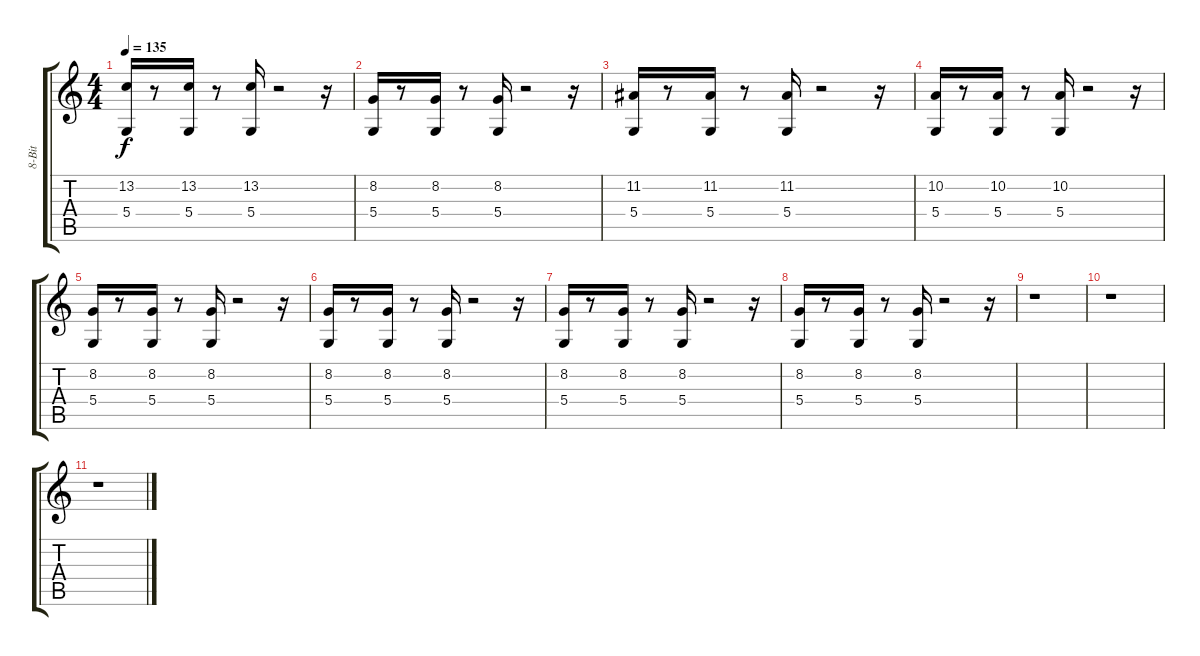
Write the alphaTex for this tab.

\track ("8-Bit" "8-Bit") {instrument lead1square}
\staff {score tabs}
\tuning (E4 B3 G3 D3 A2 E2) {hide}
\ts (4 4)
\tempo 135
\clef g2
\ks c
(13.2 5.4).16{dy f volume 5} r.8 (13.2 5.4).16 r.8 (13.2 5.4).16 r.2 r.16 |
(8.2 5.4).16 r.8 (8.2 5.4).16 r.8 (8.2 5.4).16 r.2 r.16 |
(11.2 5.4).16 r.8 (11.2 5.4).16 r.8 (11.2 5.4).16 r.2 r.16 |
(10.2 5.4).16 r.8 (10.2 5.4).16 r.8 (10.2 5.4).16 r.2 r.16 |
(8.2 5.4).16{volume 2} r.8 (8.2 5.4).16 r.8 (8.2 5.4).16 r.2 r.16 |
(8.2 5.4).16 r.8 (8.2 5.4).16 r.8 (8.2 5.4).16 r.2 r.16 |
(8.2 5.4).16 r.8 (8.2 5.4).16 r.8 (8.2 5.4).16 r.2 r.16 |
(8.2 5.4).16 r.8 (8.2 5.4).16 r.8 (8.2 5.4).16 r.2 r.16 |
r.1 |
r.1 |
r.1
